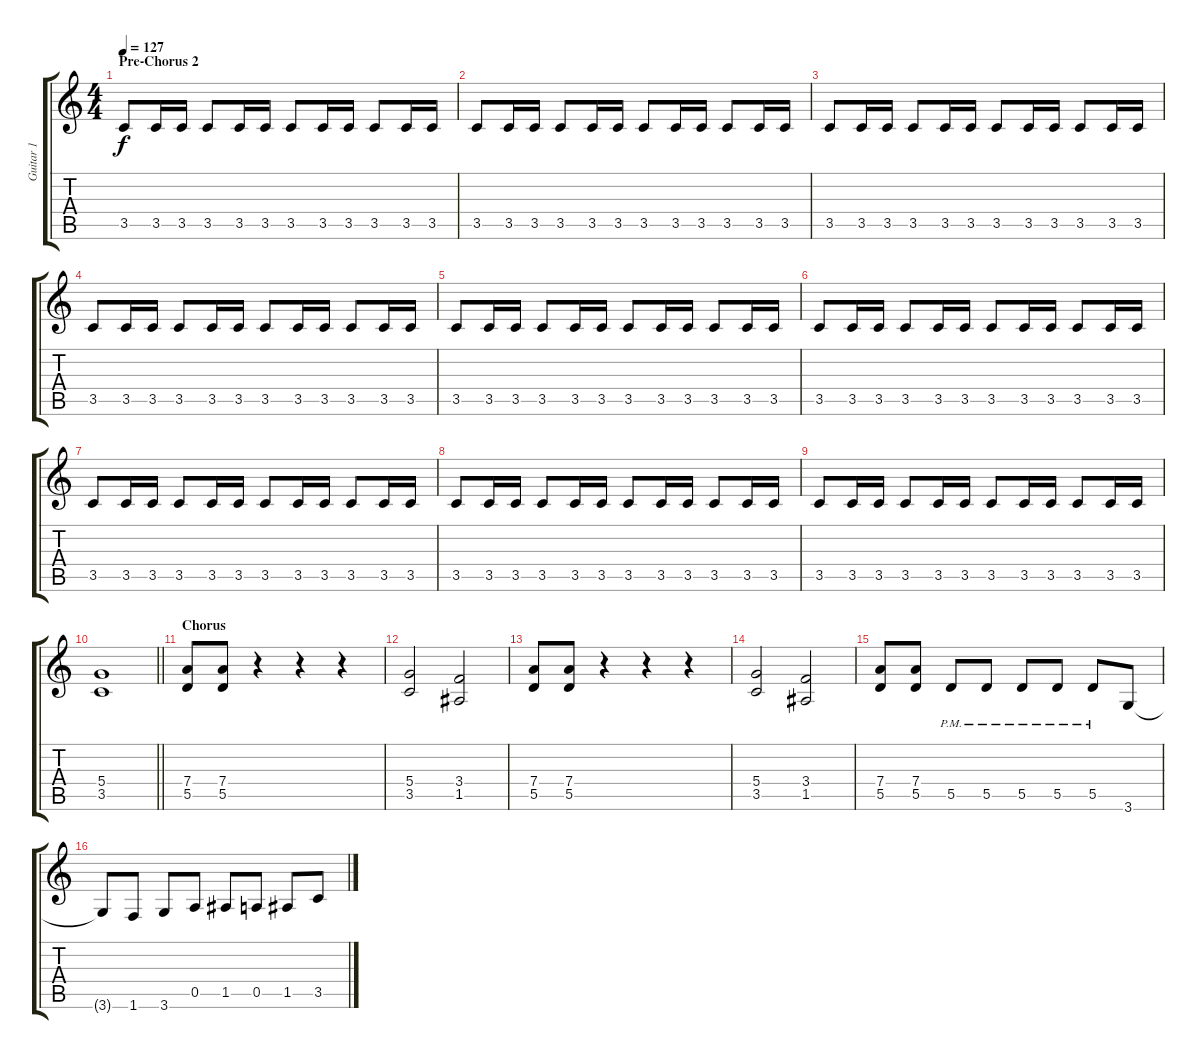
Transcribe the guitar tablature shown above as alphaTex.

\track ("Guitar 1" "Guitar 1") {instrument distortionguitar}
\staff {score tabs}
\tuning (E4 B3 G3 D3 A2 E2) {hide}
\ts (4 4)
\section ("" "Pre-Chorus 2")
\tempo 127
\clef g2
\ks c
3.5.8{dy f} 3.5.16 3.5.16 3.5.8 3.5.16 3.5.16 3.5.8 3.5.16 3.5.16 3.5.8 3.5.16 3.5.16 |
3.5.8 3.5.16 3.5.16 3.5.8 3.5.16 3.5.16 3.5.8 3.5.16 3.5.16 3.5.8 3.5.16 3.5.16 |
3.5.8 3.5.16 3.5.16 3.5.8 3.5.16 3.5.16 3.5.8 3.5.16 3.5.16 3.5.8 3.5.16 3.5.16 |
3.5.8 3.5.16 3.5.16 3.5.8 3.5.16 3.5.16 3.5.8 3.5.16 3.5.16 3.5.8 3.5.16 3.5.16 |
3.5.8 3.5.16 3.5.16 3.5.8 3.5.16 3.5.16 3.5.8 3.5.16 3.5.16 3.5.8 3.5.16 3.5.16 |
3.5.8 3.5.16 3.5.16 3.5.8 3.5.16 3.5.16 3.5.8 3.5.16 3.5.16 3.5.8 3.5.16 3.5.16 |
3.5.8 3.5.16 3.5.16 3.5.8 3.5.16 3.5.16 3.5.8 3.5.16 3.5.16 3.5.8 3.5.16 3.5.16 |
3.5.8 3.5.16 3.5.16 3.5.8 3.5.16 3.5.16 3.5.8 3.5.16 3.5.16 3.5.8 3.5.16 3.5.16 |
3.5.8 3.5.16 3.5.16 3.5.8 3.5.16 3.5.16 3.5.8 3.5.16 3.5.16 3.5.8 3.5.16 3.5.16 |
\barLineRight lightlight
(5.4 3.5).1 |
\section ("" "Chorus")
(7.4 5.5).8 (7.4 5.5).8 r.4 r.4 r.4 |
(5.4 3.5).2 (3.4 1.5).2 |
(7.4 5.5).8 (7.4 5.5).8 r.4 r.4 r.4 |
(5.4 3.5).2 (3.4 1.5).2 |
(7.4 5.5).8 (7.4 5.5).8 5.5{pm}.8 5.5{pm}.8 5.5{pm}.8 5.5{pm}.8 5.5{pm}.8 3.6.8 |
3.6{t}.8 1.6.8 3.6.8 0.5.8 1.5.8 0.5.8 1.5.8 3.5.8
